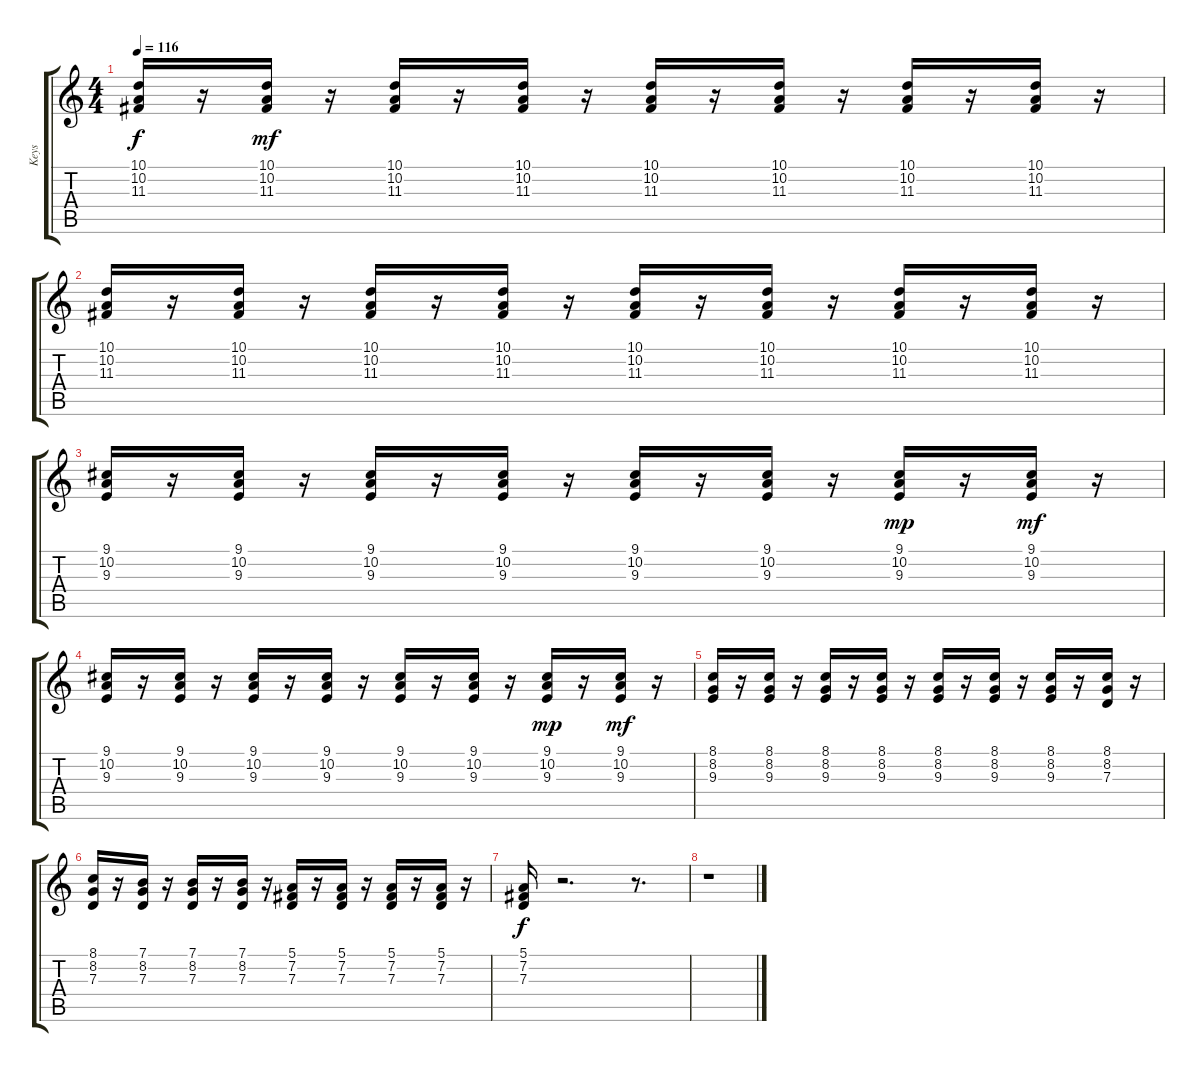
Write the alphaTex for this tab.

\track ("Keys" "Keys") {instrument brightacousticpiano}
\staff {score tabs}
\tuning (E4 B3 G3 D3 A2 E2) {hide}
\ts (4 4)
\tempo 116
\clef g2
\ks c
(10.1 10.2 11.3).16{dy f} r.16 (10.1 10.2 11.3).16{dy mf} r.16 (10.1 10.2 11.3).16 r.16 (10.1 10.2 11.3).16 r.16 (10.1 10.2 11.3).16 r.16 (10.1 10.2 11.3).16 r.16 (10.1 10.2 11.3).16 r.16 (10.1 10.2 11.3).16 r.16 |
(10.1 10.2 11.3).16 r.16 (10.1 10.2 11.3).16 r.16 (10.1 10.2 11.3).16 r.16 (10.1 10.2 11.3).16 r.16 (10.1 10.2 11.3).16 r.16 (10.1 10.2 11.3).16 r.16 (10.1 10.2 11.3).16 r.16 (10.1 10.2 11.3).16 r.16 |
(9.1 10.2 9.3).16 r.16 (9.1 10.2 9.3).16 r.16 (9.1 10.2 9.3).16 r.16 (9.1 10.2 9.3).16 r.16 (9.1 10.2 9.3).16 r.16 (9.1 10.2 9.3).16 r.16 (9.1 10.2 9.3).16{dy mp} r.16 (9.1 10.2 9.3).16{dy mf} r.16 |
(9.1 10.2 9.3).16 r.16 (9.1 10.2 9.3).16 r.16 (9.1 10.2 9.3).16 r.16 (9.1 10.2 9.3).16 r.16 (9.1 10.2 9.3).16 r.16 (9.1 10.2 9.3).16 r.16 (9.1 10.2 9.3).16{dy mp} r.16 (9.1 10.2 9.3).16{dy mf} r.16 |
(8.1 8.2 9.3).16 r.16 (8.1 8.2 9.3).16 r.16 (8.1 8.2 9.3).16 r.16 (8.1 8.2 9.3).16 r.16 (8.1 8.2 9.3).16 r.16 (8.1 8.2 9.3).16 r.16 (8.1 8.2 9.3).16 r.16 (8.1 8.2 7.3).16 r.16 |
(8.1 8.2 7.3).16 r.16 (7.1 8.2 7.3).16 r.16 (7.1 8.2 7.3).16 r.16 (7.1 8.2 7.3).16 r.16 (5.1 7.2 7.3).16 r.16 (5.1 7.2 7.3).16 r.16 (5.1 7.2 7.3).16 r.16 (5.1 7.2 7.3).16 r.16 |
(5.1 7.2 7.3).16{dy f} r.2{d} r.8{d} |
r.1
